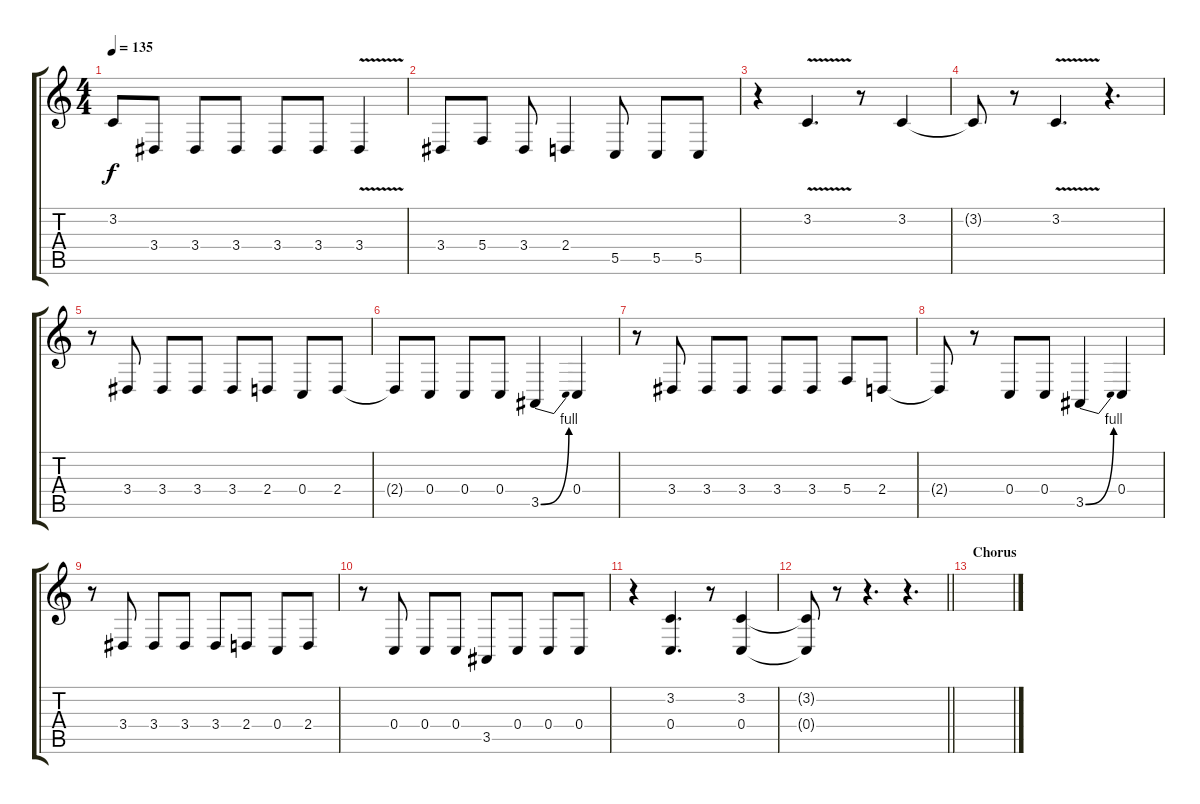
\track "" {instrument oboe}
\staff {score tabs}
\tuning (D4 A3 F3 C3 G2 C2) {hide}
\ts (4 4)
\tempo 135
\clef g2
\ks c
3.2{t}.8{dy f balance 8} 3.4.8 3.4.8 3.4.8 3.4.8 3.4.8 3.4{v}.4 |
3.4.8 5.4.8 3.4.8 2.4.4 5.5.8 5.5.8 5.5.8 |
r.4 3.2{v}.4{d} r.8 3.2.4 |
3.2{t}.8 r.8 3.2{v}.4{d} r.4{d} |
r.8 3.4.8 3.4.8 3.4.8 3.4.8 2.4.8 0.4.8 2.4.8 |
2.4{t}.8 0.4.8 0.4.8 0.4.8 3.5{be (bend 0 0 60 4)}.4 0.4.4 |
r.8 3.4.8 3.4.8 3.4.8 3.4.8 3.4.8 5.4.8 2.4.8 |
2.4{t}.8 r.8 0.4.8 0.4.8 3.5{be (bend 0 0 60 4)}.4 0.4.4 |
r.8 3.4.8 3.4.8 3.4.8 3.4.8 2.4.8 0.4.8 2.4.8 |
r.8 0.4.8 0.4.8 0.4.8 3.5.8 0.4.8 0.4.8 0.4.8 |
r.4 (3.2 0.4).4{d} r.8 (3.2 0.4).4 |
\barLineRight lightlight
(3.2{t} 0.4{t}).8 r.8 r.4{d} r.4{d} |
\section ("" "Chorus")
